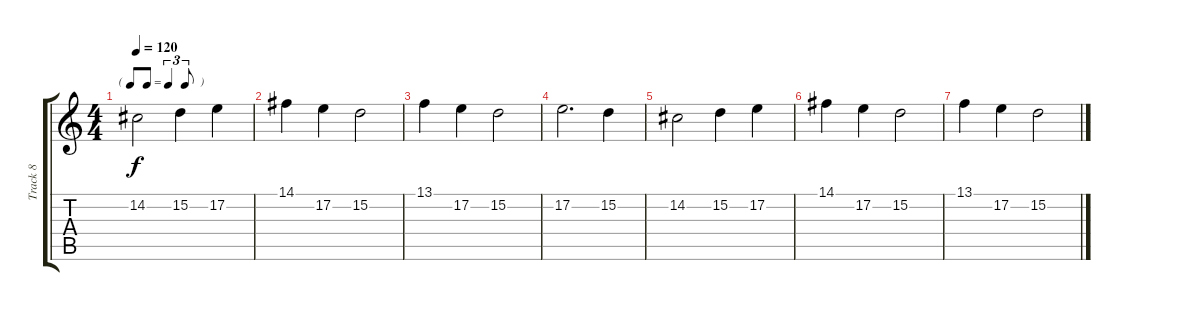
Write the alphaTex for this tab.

\track ("Track 8" "Track 8") {instrument drawbarorgan}
\staff {score tabs}
\tuning (E4 B3 G3 D3 A2 E2) {hide}
\ts (4 4)
\tf triplet8th
\tempo 120
\clef g2
\ks c
14.2.2{dy f} 15.2.4 17.2.4 |
14.1.4 17.2.4 15.2.2 |
13.1.4 17.2.4 15.2.2 |
17.2.2{d} 15.2.4 |
14.2.2 15.2.4 17.2.4 |
14.1.4 17.2.4 15.2.2 |
13.1.4 17.2.4 15.2.2
